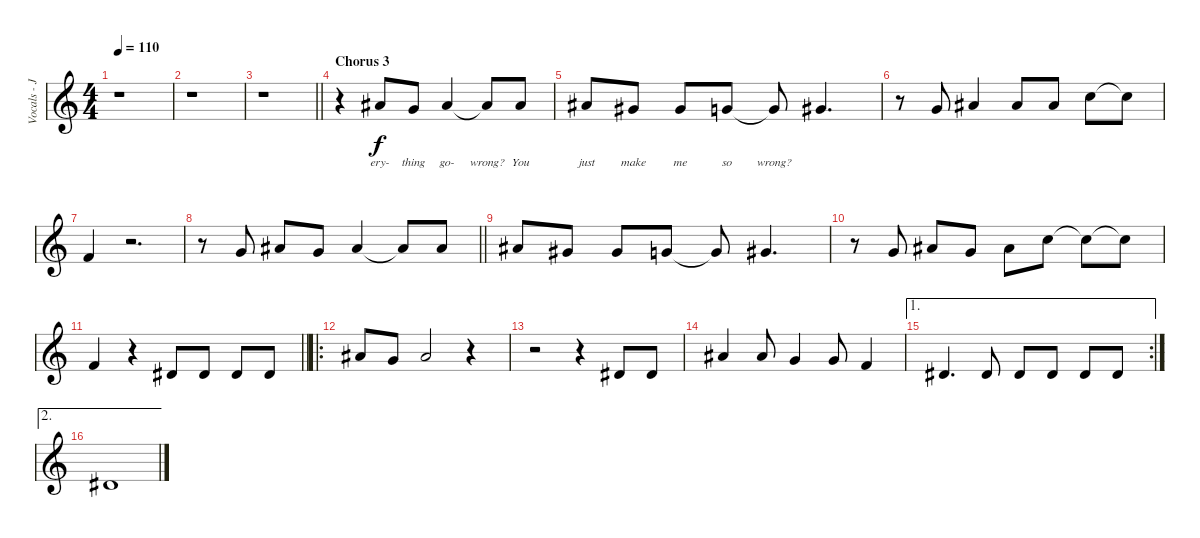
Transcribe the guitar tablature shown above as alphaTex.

\track ("Vocals - Jermy McKinnon" "Vocals - J") {instrument lead8bassandlead}
\staff {score}
\tuning (E4 B3 G3 D3 A2 E2) {hide}
\ts (4 4)
\tempo 110
\clef g2
\ks c
r.1{dy f} |
r.1 |
\barLineRight lightlight
r.1 |
\section ("" "Chorus 3")
r.4 6.1.8{lyrics (0 "ery-") lyrics (1 "") lyrics (2 "") lyrics (3 "") lyrics (4 "")} 8.2.8{lyrics (0 "thing") lyrics (1 "") lyrics (2 "") lyrics (3 "") lyrics (4 "")} 6.1.4{lyrics (0 "go-") lyrics (1 "") lyrics (2 "") lyrics (3 "") lyrics (4 "")} 6.1{t}.8{lyrics (0 "wrong?") lyrics (1 "") lyrics (2 "") lyrics (3 "") lyrics (4 "")} 6.1.8{lyrics (0 "You") lyrics (1 "") lyrics (2 "") lyrics (3 "") lyrics (4 "")} |
6.1.8{lyrics (0 "just") lyrics (1 "") lyrics (2 "") lyrics (3 "") lyrics (4 "")} 4.1.8{lyrics (0 "make") lyrics (1 "") lyrics (2 "") lyrics (3 "") lyrics (4 "")} 4.1.8{lyrics (0 "me") lyrics (1 "") lyrics (2 "") lyrics (3 "") lyrics (4 "")} 3.1.8{lyrics (0 "so") lyrics (1 "") lyrics (2 "") lyrics (3 "") lyrics (4 "")} 3.1{t}.8{lyrics (0 "wrong?") lyrics (1 "") lyrics (2 "") lyrics (3 "") lyrics (4 "")} 4.1.4{d} |
r.8 3.1.8 6.1.4 6.1.8 6.1.8 8.1.8 8.1{t}.8 |
6.2.4 r.2{d} |
\barLineRight lightlight
r.8 3.1.8 6.1.8 3.1.8 6.1.4 6.1{t}.8 6.1.8 |
\section ("" "")
6.1.8 4.1.8 4.1.8 3.1.8 3.1{t}.8 4.1.4{d} |
r.8 3.1.8 6.1.8 3.1.8 6.1.8 8.1.8 8.1{t}.8 8.1{t}.8 |
\barLineRight lightlight
1.1.4 r.4 4.2.8 4.2.8 4.2.8 4.2.8 |
\ro
6.1.8 3.1.8 6.1.2 r.4 |
r.2 r.4 4.2.8 4.2.8 |
6.1.4 6.1.8 3.1.4 3.1.8 1.1.4 |
\ae 1
\rc 2
4.2.4{d} 4.2.8 4.2.8 4.2.8 4.2.8 4.2.8 |
\ae 2
4.2.1{volume 0}
